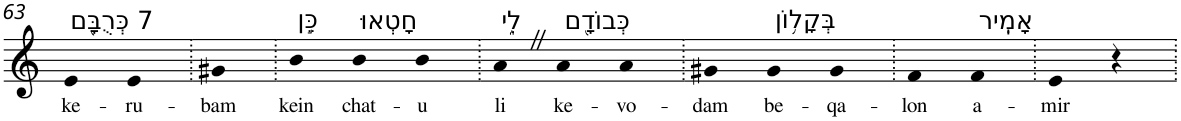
**kern	**text
*part1	*part1
*staff1	*staff1
*I"Piano	*
*I'Pno	*
!!LO:PB:g=z
*clefG2	*
*k[]	*
=63	=63
!LO:TX:a:t=7 כְּרֻבָּ֖ם	!
!	!LO:LY:b
4e	ke-
!	!LO:LY:b
4e	-ru-
=64.	=64.
!	!LO:LY:b
4g#X	-bam
=65.	=65.
!LO:TX:a:t=כֵּ֣ן	!
!	!LO:LY:b
4b	kein
!LO:TX:a:t=חָטְאוּ	!
!	!LO:LY:b
4b	chat-
!	!LO:LY:b
4b	-u
=66.	=66.
!LO:TX:a:t=לִ֑י	!
!	!LO:LY:b
4aZ	li
!LO:TX:a:t=כְּבוֹדָ֖ם	!
!	!LO:LY:b
4a	ke-
!	!LO:LY:b
4a	-vo-
=67.	=67.
!	!LO:LY:b
4g#X	-dam
!LO:TX:a:t=בְּקָל֥וֹן	!
!	!LO:LY:b
4g#	be-
!	!LO:LY:b
4g#	-qa-
=68.	=68.
!	!LO:LY:b
4f	-lon
!LO:TX:a:t=אָמִֽיר	!
!	!LO:LY:b
4f	a-
=69.	=69.
!	!LO:LY:b
4e	-mir
4r	.
=.	=.
*-	*-
